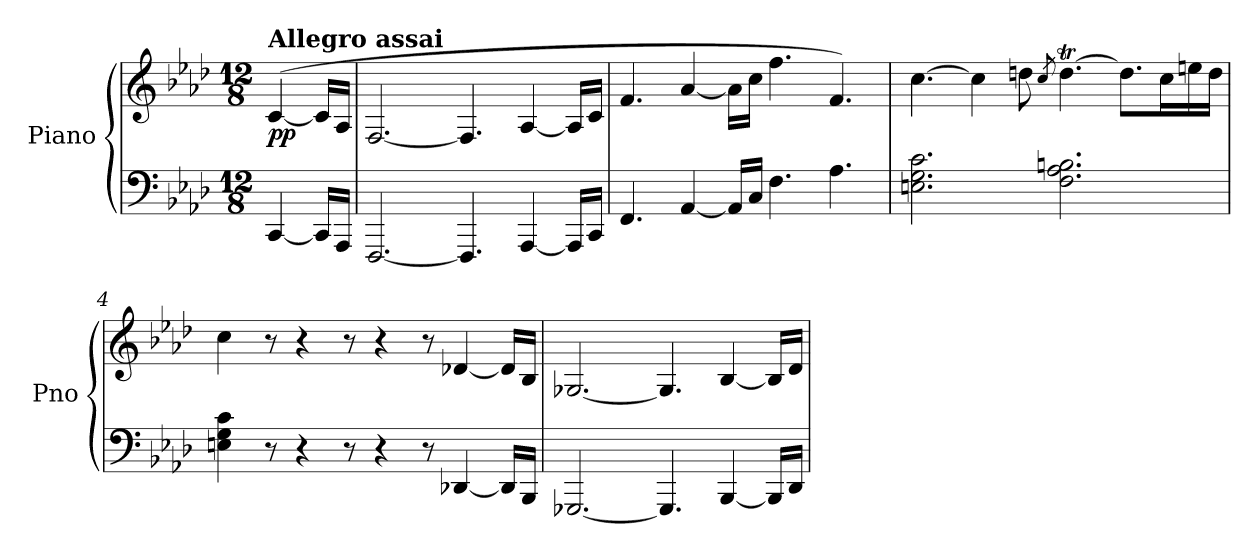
**kern	**kern	**dynam
*part1	*part1	*part1
*staff2	*staff1	*staff1/2
*I"Piano	*	*
*I'Pno	*	*
*clefF4	*clefG2	*
*k[b-e-a-d-]	*k[b-e-a-d-]	*
*A-:	*A-:	*
*M12/8	*M12/8	*
=	=	=
!	!LO:TX:a:B:t=Allegro assai	!
!	!	!LO:DY:b
[4CC/	(>[4c/	pp
16CC/LL]	16c/LL]	.
16AAA-/JJ	16A-/JJ	.
=1	=1	=1
[2.FFF/	[2.F/	.
4.FFF/]	4.F/]	.
[4AAA-/	[4A-/	.
16AAA-/LL]	16A-/LL]	.
16CC/JJ	16c/JJ	.
=2	=2	=2
4.FF/	4.f/	.
[4AA-/	[4a-/	.
16AA-/LL]	16a-\LL]	.
16C/JJ	16cc\JJ	.
4.F\	4.ff\	.
4.A-\	4.f/)	.
=3	=3	=3
2.En\ 2.G\ 2.c\	[4.cc\	.
.	4cc\]	.
.	8ddn\	.
.	8qcc/	.
2.F\ 2.A-\ 2.Bn\	[4.ddt\	.
.	8.dd\L]	.
.	16cc\L	.
.	16een\	.
.	16dd\JJ	.
=4	=4	=4
4En\ 4G\ 4c\	4cc\	.
8r	8r	.
4r	4r	.
8r	8r	.
4r	4r	.
8r	8r	.
[4DD-X/	[4d-X/	.
16DD-/LL]	16d-/LL]	.
16BBB-/JJ	16B-/JJ	.
=5	=5	=5
[2.GGG-X/	[2.G-X/	.
4.GGG-/]	4.G-/]	.
[4BBB-/	[4B-/	.
16BBB-/LL]	16B-/LL]	.
16DD-/JJ	16d-/JJ	.
=	=	=
*-	*-	*-
